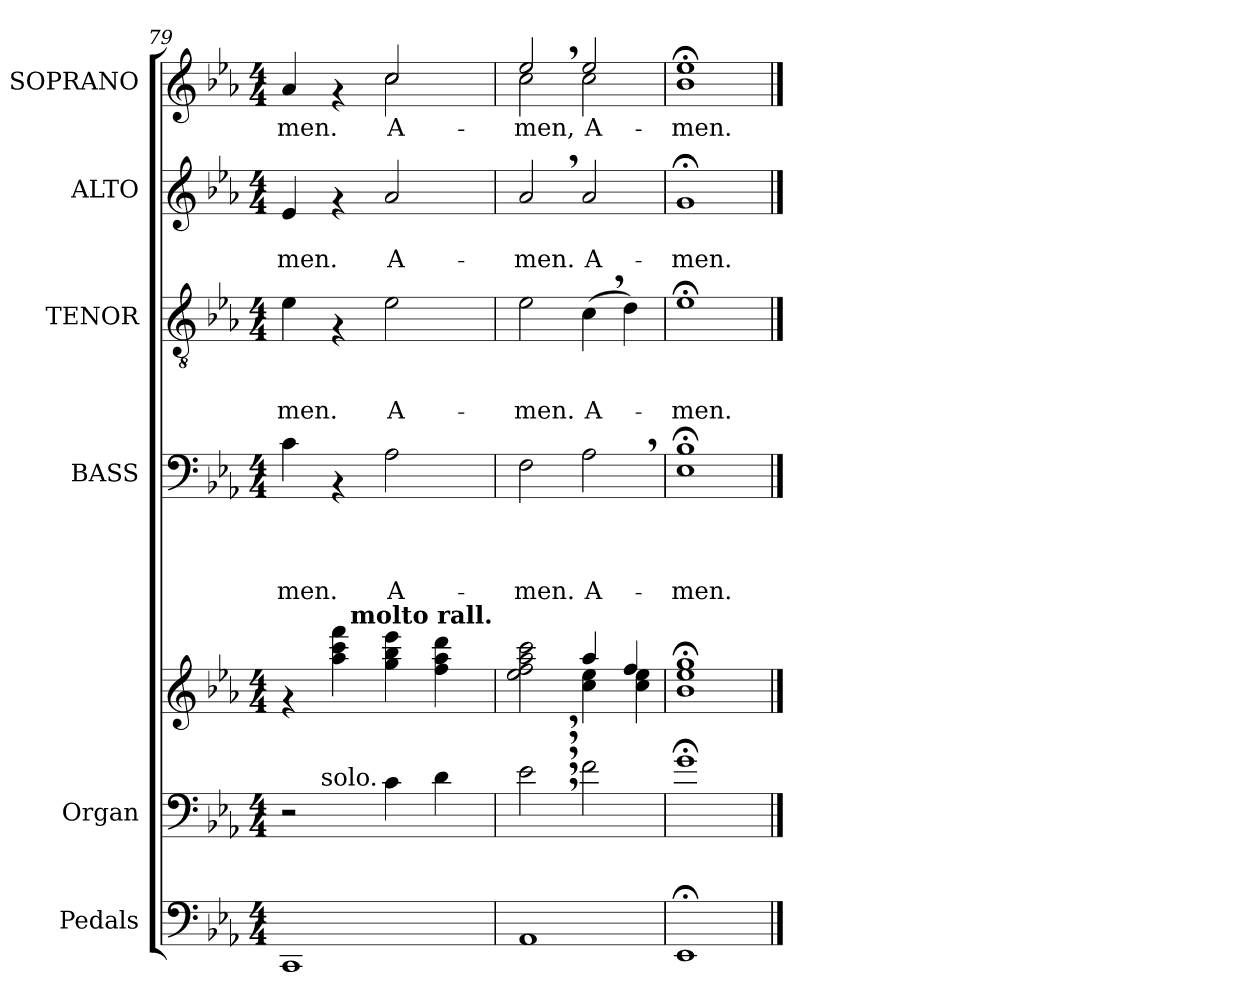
**kern	**kern	**kern	**kern	**text	**text	**text	**text	**kern	**text	**text	**text	**kern	**text	**text	**kern	**text
*part6	*part5	*part5	*part4	*part4	*part4	*part4	*part4	*part3	*part3	*part3	*part3	*part2	*part2	*part2	*part1	*part1
*staff7	*staff6	*staff5	*staff4	*staff4	*staff4	*staff4	*staff4	*staff3	*staff3	*staff3	*staff3	*staff2	*staff2	*staff2	*staff1	*staff1
*I"Pedals	*I"Organ	*	*I"BASS	*	*	*	*	*I"TENOR	*	*	*	*I"ALTO	*	*	*I"SOPRANO	*
*clefF4	*clefF4	*clefG2	*clefF4	*	*	*	*	*clefGv2	*	*	*	*clefG2	*	*	*clefG2	*
*k[b-e-a-]	*k[b-e-a-]	*k[b-e-a-]	*k[b-e-a-]	*	*	*	*	*k[b-e-a-]	*	*	*	*k[b-e-a-]	*	*	*k[b-e-a-]	*
*E-:	*E-:	*E-:	*E-:	*	*	*	*	*E-:	*	*	*	*E-:	*	*	*E-:	*
*M4/4	*M4/4	*M4/4	*M4/4	*	*	*	*	*M4/4	*	*	*	*M4/4	*	*	*M4/4	*
=79	=79	=79	=79	=79	=79	=79	=79	=79	=79	=79	=79	=79	=79	=79	=79	=79
!	!	!	!	!	!	!	!LO:LY:b	!	!	!	!LO:LY:b	!	!	!LO:LY:b	!	!LO:LY:b
*	*^	*^	*	*	*	*	*	*	*	*	*	*	*	*	*^	*
1CC	2r	8..ryy	4rf	4ryy	4c\	.	.	.	-men.	4e-\	.	.	-men.	4e-/	.	-men.	4a-/	2ryy	-men.
!	!	!LO:TX:a:t=solo.	!	!	!	!	!	!	!	!	!	!	!	!	!	!	!	!	!
.	.	2ryy	.	.	.	.	.	.	.	.	.	.	.	.	.	.	.	.	.
.	.	.	4aa-\ 4ccc\ 4fff\	16ryy	4rAA	.	.	.	.	4rF	.	.	.	4rf	.	.	4rf	.	.
!	!	!	!	!LO:TX:a:B:t=molto rall.	!	!	!	!	!	!	!	!	!	!	!	!	!	!	!
.	.	.	.	2ryy	.	.	.	.	.	.	.	.	.	.	.	.	.	.	.
!	!	!	!	!	!	!	!	!	!LO:LY:b	!	!	!	!LO:LY:b	!	!	!LO:LY:b	!	!	!LO:LY:b
.	4c\	.	4gg\ 4bb-\ 4eee-\	.	2A-\	.	.	.	A-	2e-\	.	.	A-	2a-/	.	A-	2cc/	2cc\	A-
.	.	4ryy	.	.	.	.	.	.	.	.	.	.	.	.	.	.	.	.	.
.	4d\	.	4ff\ 4aa-\ 4ddd\	.	.	.	.	.	.	.	.	.	.	.	.	.	.	.	.
.	.	.	.	8.ryy	.	.	.	.	.	.	.	.	.	.	.	.	.	.	.
.	.	32ryy	.	.	.	.	.	.	.	.	.	.	.	.	.	.	.	.	.
=80	=80	=80	=80	=80	=80	=80	=80	=80	=80	=80	=80	=80	=80	=80	=80	=80	=80	=80	=80
!	!	!	!	!	!	!	!	!	!LO:LY:b	!	!	!	!LO:LY:b	!	!	!LO:LY:b	!	!	!LO:LY:b
*	*v	*v	*	*	*	*	*	*	*	*	*	*	*	*	*	*	*	*	*
1AA-	2e-,>\	2ryy	2ee-\,> 2ff\,> 2aa-\,> 2ccc\,>	2F\	.	.	.	-men.	2e-\	.	.	-men.	2a-,>/	.	-men.	2ee-,>/	2cc\	-men,
!	!	!	!	!	!	!	!	!LO:LY:b	!	!	!	!LO:LY:b	!	!	!LO:LY:b	!	!	!LO:LY:b
.	2f\	4aa-/	4cc\ 4ee-\	2A-,>\	.	.	.	A-	(>4c,>\	.	.	A-	2a-/	.	A-	2ee-/	2cc\	A-
.	.	4ff/	4cc\ 4ee-\	.	.	.	.	.	4d\)	.	.	.	.	.	.	.	.	.
*	*	*	*	*	*	*	*	*	*	*	*	*	*	*	*	*v	*v	*
=81	=81	=81	=81	=81	=81	=81	=81	=81	=81	=81	=81	=81	=81	=81	=81	=81	=81
!	!	!	!	!	!	!	!	!LO:LY:b	!	!	!	!LO:LY:b	!	!	!LO:LY:b	!	!LO:LY:b
*	*	*v	*v	*	*	*	*	*	*	*	*	*	*	*	*	*	*
1EE-;	1g;	1b-; 1ee-; 1gg;	1E-; 1B-;	.	.	.	-men.	1e-;	.	.	-men.	1g;<	.	-men.	1b-; 1ee-;	-men.
==	==	==	==	==	==	==	==	==	==	==	==	==	==	==	==	==
*-	*-	*-	*-	*-	*-	*-	*-	*-	*-	*-	*-	*-	*-	*-	*-	*-
